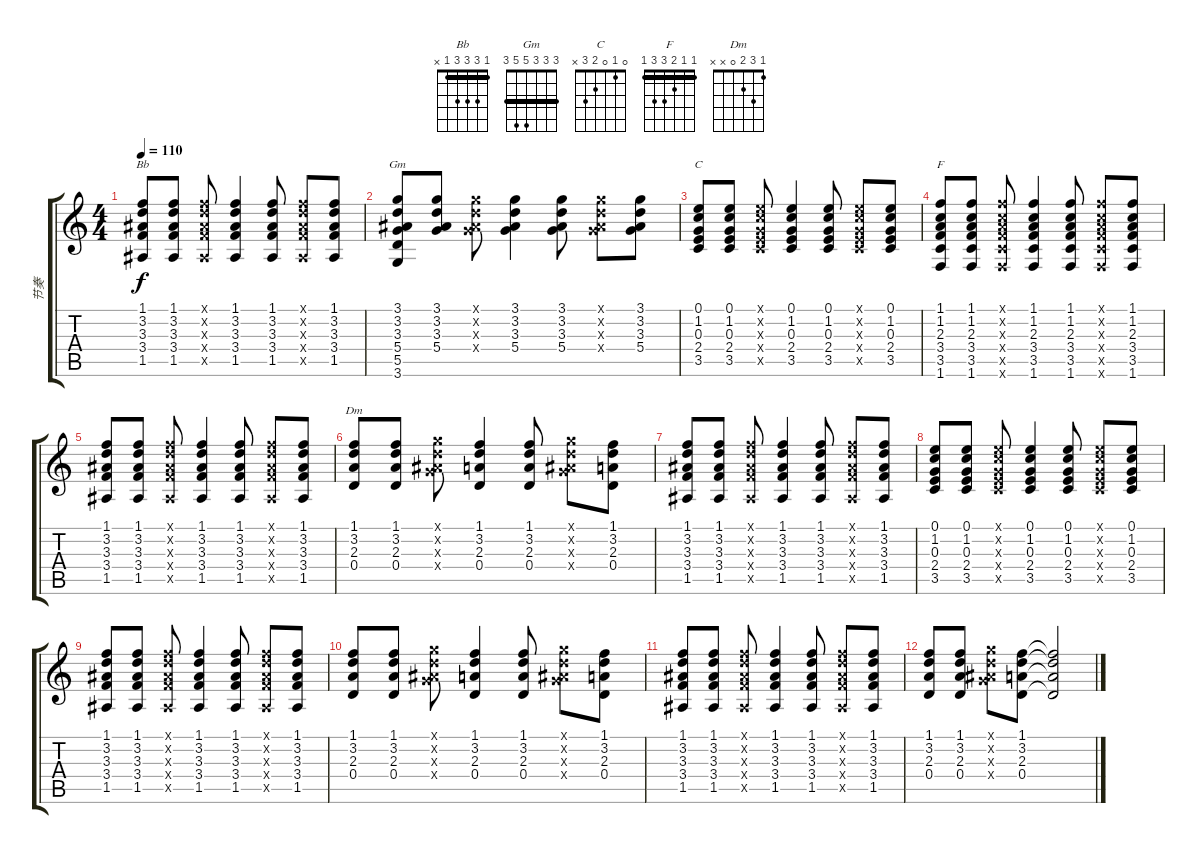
\track ("节奏" "节奏") {instrument acousticguitarsteel}
\staff {score tabs}
\tuning (E4 B3 G3 D3 A2 E2) {hide}
\chord ("Bb" 1 3 3 3 1 x) {barre 1}
\chord ("Gm" 3 3 3 5 5 3) {barre 3}
\chord ("C" 0 1 0 2 3 x)
\chord ("F" 1 1 2 3 3 1) {barre 1}
\chord ("Dm" 1 3 2 0 x x)
\ts (4 4)
\tempo 110
\clef g2
\ks c
(1.1 3.2 3.3 3.4 1.5).8{ch "Bb" dy f} (1.1 3.2 3.3 3.4 1.5).8 (1.1{x} 3.2{x} 3.3{x} 3.4{x} 1.5{x}).8 (1.1 3.2 3.3 3.4 1.5).4 (1.1 3.2 3.3 3.4 1.5).8 (1.1{x} 3.2{x} 3.3{x} 3.4{x} 1.5{x}).8 (1.1 3.2 3.3 3.4 1.5).8 |
(3.1 3.2 3.3 5.4 5.5 3.6).8{ch "Gm"} (3.1 3.2 3.3 5.4).8 (3.1{x} 3.2{x} 3.3{x} 5.4{x}).8 (3.1 3.2 3.3 5.4).4 (3.1 3.2 3.3 5.4).8 (3.1{x} 3.2{x} 3.3{x} 5.4{x}).8 (3.1 3.2 3.3 5.4).8 |
(0.1 1.2 0.3 2.4 3.5).8{ch "C"} (0.1 1.2 0.3 2.4 3.5).8 (0.1{x} 1.2{x} 0.3{x} 2.4{x} 3.5{x}).8 (0.1 1.2 0.3 2.4 3.5).4 (0.1 1.2 0.3 2.4 3.5).8 (0.1{x} 1.2{x} 0.3{x} 2.4{x} 3.5{x}).8 (0.1 1.2 0.3 2.4 3.5).8 |
(1.1 1.2 2.3 3.4 3.5 1.6).8{ch "F"} (1.1 1.2 2.3 3.4 3.5 1.6).8 (1.1{x} 1.2{x} 2.3{x} 3.4{x} 3.5{x} 1.6{x}).8 (1.1 1.2 2.3 3.4 3.5 1.6).4 (1.1 1.2 2.3 3.4 3.5 1.6).8 (1.1{x} 1.2{x} 2.3{x} 3.4{x} 3.5{x} 1.6{x}).8 (1.1 1.2 2.3 3.4 3.5 1.6).8 |
(1.1 3.2 3.3 3.4 1.5).8 (1.1 3.2 3.3 3.4 1.5).8 (1.1{x} 3.2{x} 3.3{x} 3.4{x} 1.5{x}).8 (1.1 3.2 3.3 3.4 1.5).4 (1.1 3.2 3.3 3.4 1.5).8 (1.1{x} 3.2{x} 3.3{x} 3.4{x} 1.5{x}).8 (1.1 3.2 3.3 3.4 1.5).8 |
(1.1 3.2 2.3 0.4).8{ch "Dm"} (1.1 3.2 2.3 0.4).8 (3.1{x} 3.2{x} 3.3{x} 5.4{x}).8 (1.1 3.2 2.3 0.4).4 (1.1 3.2 2.3 0.4).8 (3.1{x} 3.2{x} 3.3{x} 5.4{x}).8 (1.1 3.2 2.3 0.4).8 |
(1.1 3.2 3.3 3.4 1.5).8 (1.1 3.2 3.3 3.4 1.5).8 (1.1{x} 3.2{x} 3.3{x} 3.4{x} 1.5{x}).8 (1.1 3.2 3.3 3.4 1.5).4 (1.1 3.2 3.3 3.4 1.5).8 (1.1{x} 3.2{x} 3.3{x} 3.4{x} 1.5{x}).8 (1.1 3.2 3.3 3.4 1.5).8 |
(0.1 1.2 0.3 2.4 3.5).8 (0.1 1.2 0.3 2.4 3.5).8 (0.1{x} 1.2{x} 0.3{x} 2.4{x} 3.5{x}).8 (0.1 1.2 0.3 2.4 3.5).4 (0.1 1.2 0.3 2.4 3.5).8 (0.1{x} 1.2{x} 0.3{x} 2.4{x} 3.5{x}).8 (0.1 1.2 0.3 2.4 3.5).8 |
(1.1 3.2 3.3 3.4 1.5).8 (1.1 3.2 3.3 3.4 1.5).8 (1.1{x} 3.2{x} 3.3{x} 3.4{x} 1.5{x}).8 (1.1 3.2 3.3 3.4 1.5).4 (1.1 3.2 3.3 3.4 1.5).8 (1.1{x} 3.2{x} 3.3{x} 3.4{x} 1.5{x}).8 (1.1 3.2 3.3 3.4 1.5).8 |
(1.1 3.2 2.3 0.4).8 (1.1 3.2 2.3 0.4).8 (3.1{x} 3.2{x} 3.3{x} 5.4{x}).8 (1.1 3.2 2.3 0.4).4 (1.1 3.2 2.3 0.4).8 (3.1{x} 3.2{x} 3.3{x} 5.4{x}).8 (1.1 3.2 2.3 0.4).8 |
(1.1 3.2 3.3 3.4 1.5).8 (1.1 3.2 3.3 3.4 1.5).8 (1.1{x} 3.2{x} 3.3{x} 3.4{x} 1.5{x}).8 (1.1 3.2 3.3 3.4 1.5).4 (1.1 3.2 3.3 3.4 1.5).8 (1.1{x} 3.2{x} 3.3{x} 3.4{x} 1.5{x}).8 (1.1 3.2 3.3 3.4 1.5).8 |
(1.1 3.2 2.3 0.4).8 (1.1 3.2 2.3 0.4).8 (3.1{x} 3.2{x} 3.3{x} 5.4{x}).8 (1.1 3.2 2.3 0.4).8 (1.1{t} 3.2{t} 2.3{t} 0.4{t}).2
